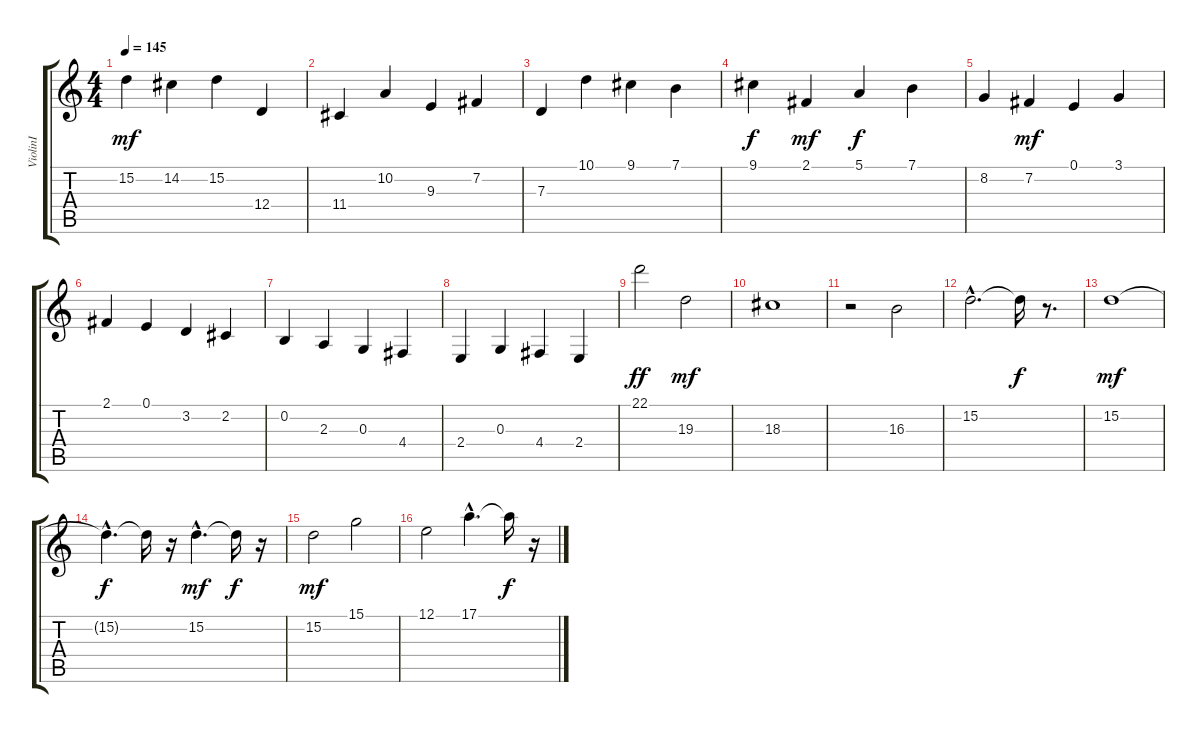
\track ("ViolinⅠ" "ViolinⅠ") {instrument stringensemble1}
\staff {score tabs}
\tuning (E4 B3 G3 D3 A2 E2) {hide}
\ts (4 4)
\tempo 145
\clef g2
\ks c
15.2.4{dy mf} 14.2.4 15.2.4 12.4.4 |
11.4.4 10.2.4 9.3.4 7.2.4 |
7.3.4 10.1.4 9.1.4 7.1.4 |
9.1.4{dy f} 2.1.4{dy mf} 5.1.4{dy f} 7.1.4 |
8.2.4 7.2.4{dy mf} 0.1.4 3.1.4 |
2.1.4 0.1.4 3.2.4 2.2.4 |
0.2.4 2.3.4 0.3.4 4.4.4 |
2.4.4 0.3.4 4.4.4 2.4.4 |
22.1.2{dy ff} 19.3.2{dy mf} |
18.3.1 |
r.2 16.3.2 |
15.2{hac}.2{d} 15.2{t}.16{dy f} r.8{d} |
15.2.1{dy mf} |
15.2{hac t}.4{d dy f} 15.2{t}.16 r.16 15.2{hac}.4{d dy mf} 15.2{t}.16{dy f} r.16 |
15.2.2{dy mf} 15.1.2 |
12.1.2 17.1{hac}.4{d} 17.1{t}.16{dy f} r.16
